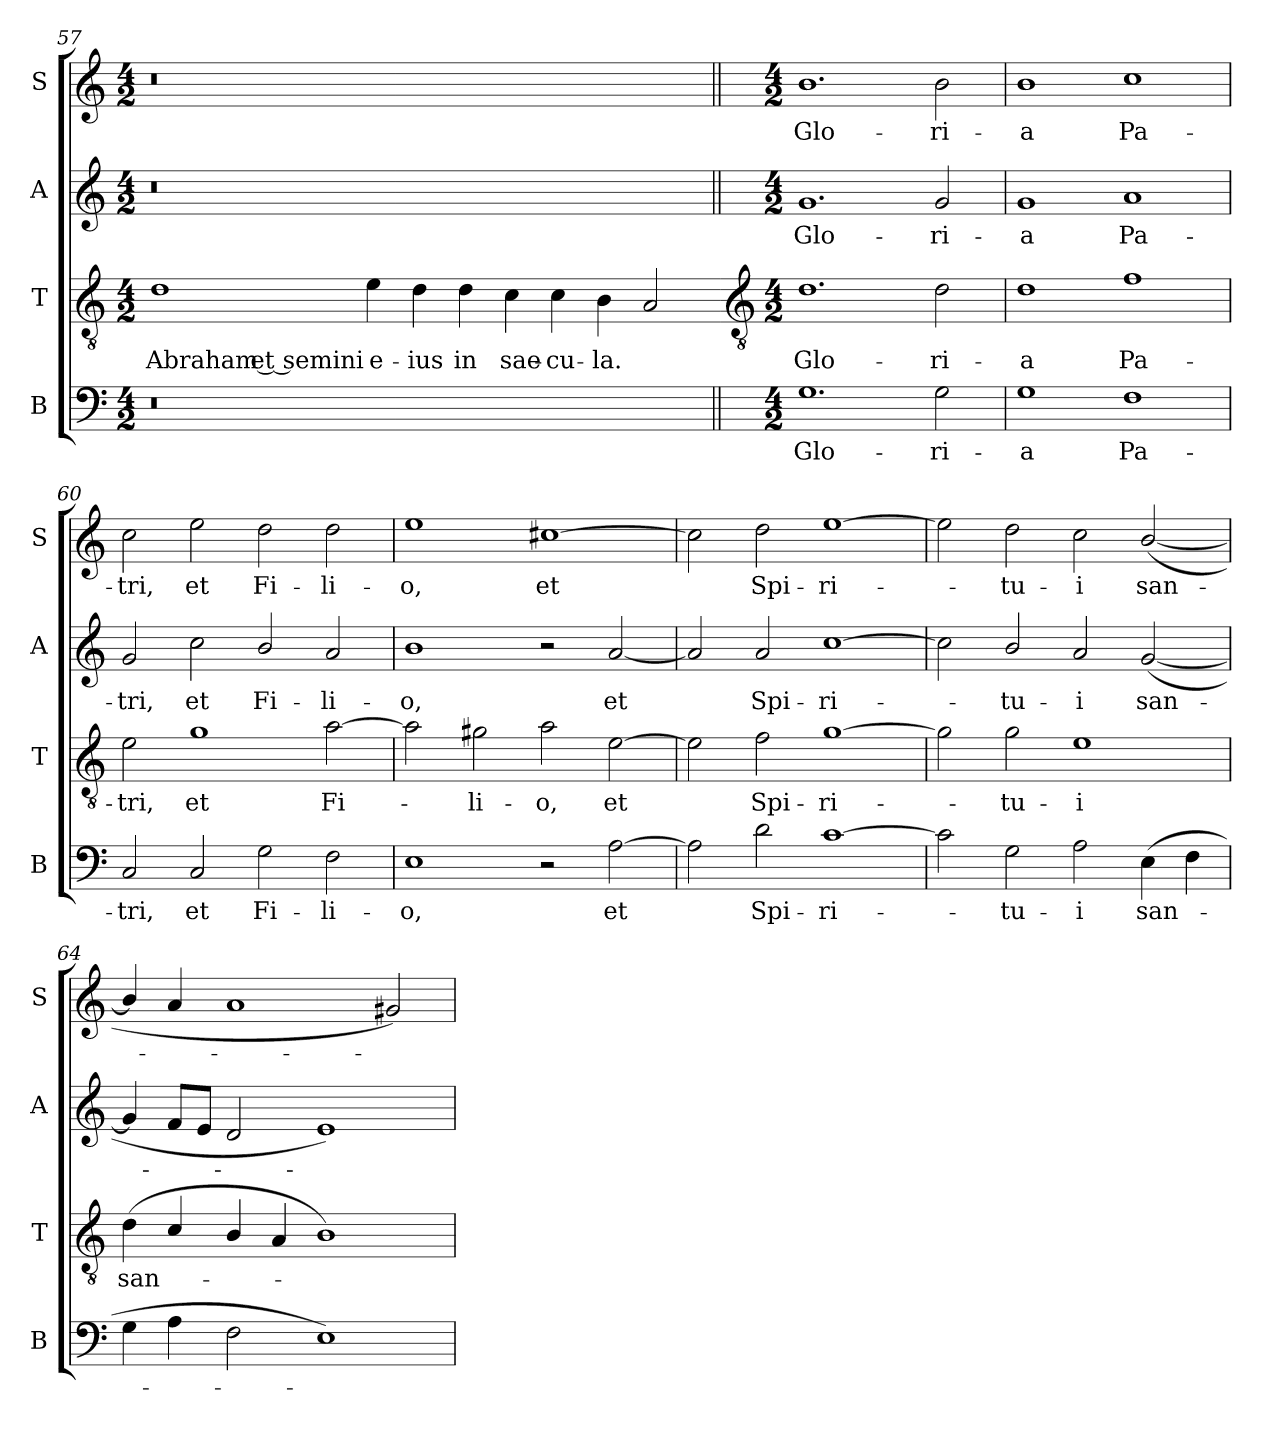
**kern	**text	**kern	**text	**kern	**text	**kern	**text
*part4	*part4	*part3	*part3	*part2	*part2	*part1	*part1
*staff4	*staff4	*staff3	*staff3	*staff2	*staff2	*staff1	*staff1
*I"B	*	*I"T	*	*I"A	*	*I"S	*
*I'B	*	*I'T	*	*I'A	*	*I'S	*
*clefF4	*	*clefGv2	*	*clefG2	*	*clefG2	*
*k[]	*	*k[]	*	*k[]	*	*k[]	*
*C:	*	*C:	*	*C:	*	*C:	*
*M4/2	*	*M4/2	*	*M4/2	*	*M4/2	*
=57	=57	=57	=57	=57	=57	=57	=57
!	!	!	!LO:LY:b	!	!	!	!
0.r	.	1d	Abraham et semini	0.r	.	0.r	.
!	!	!	!LO:LY:b	!	!	!	!
.	.	4e	e-	.	.	.	.
!	!	!	!LO:LY:b	!	!	!	!
.	.	4d	-ius	.	.	.	.
!	!	!	!LO:LY:b	!	!	!	!
.	.	4d	in	.	.	.	.
!	!	!	!LO:LY:b	!	!	!	!
.	.	4c	sae-	.	.	.	.
!	!	!	!LO:LY:b	!	!	!	!
.	.	4c	-cu-	.	.	.	.
!	!	!	!LO:LY:b	!	!	!	!
.	.	4B	-la.	.	.	.	.
.	.	2A	.	.	.	.	.
!!LO:LB:g=z
=58||	=58||	=58-	=58||	=58||	=58||	=58||	=58||
*	*	*clefGv2	*	*	*	*	*
*k[]	*	*	*	*k[]	*	*k[]	*
*C:	*	*	*	*C:	*	*C:	*
*M4/2	*	*M4/2	*	*M4/2	*	*M4/2	*
!	!LO:LY:b	!	!LO:LY:b	!	!LO:LY:b	!	!LO:LY:b
1.G	Glo-	1.d	Glo-	1.g	Glo-	1.b	Glo-
!	!LO:LY:b	!	!LO:LY:b	!	!LO:LY:b	!	!LO:LY:b
2G	-ri-	2d	-ri-	2g	-ri-	2b	-ri-
=59	=59	=59	=59	=59	=59	=59	=59
!	!LO:LY:b	!	!LO:LY:b	!	!LO:LY:b	!	!LO:LY:b
1G	-a	1d	-a	1g	-a	1b	-a
!	!LO:LY:b	!	!LO:LY:b	!	!LO:LY:b	!	!LO:LY:b
1F	Pa-	1f	Pa-	1a	Pa-	1cc	Pa-
=60	=60	=60	=60	=60	=60	=60	=60
!	!LO:LY:b	!	!LO:LY:b	!	!LO:LY:b	!	!LO:LY:b
2C	-tri,	2e	-tri,	2g	-tri,	2cc	-tri,
!	!LO:LY:b	!	!LO:LY:b	!	!LO:LY:b	!	!LO:LY:b
2C	et	1g	et	2cc	et	2ee	et
!	!LO:LY:b	!	!	!	!LO:LY:b	!	!LO:LY:b
2G	Fi-	.	.	2b/	Fi-	2dd	Fi-
!	!LO:LY:b	!	!LO:LY:b	!	!LO:LY:b	!	!LO:LY:b
2F	-li-	[2a	Fi-	2a	-li-	2dd	-li-
=61	=61	=61	=61	=61	=61	=61	=61
!	!LO:LY:b	!	!	!	!LO:LY:b	!	!LO:LY:b
1E	-o,	2a]	.	1b	-o,	1ee	-o,
!	!	!	!LO:LY:b	!	!	!	!
.	.	2g#X	li-	.	.	.	.
!	!	!	!LO:LY:b	!	!	!	!LO:LY:b
2r	.	2a	-o,	2r	.	[1cc#X	et
!	!LO:LY:b	!	!LO:LY:b	!	!LO:LY:b	!	!
[2A	et	[2e	et	[2a	et	.	.
=62	=62	=62	=62	=62	=62	=62	=62
2A]	.	2e]	.	2a]	.	2cc#]	.
!	!LO:LY:b	!	!LO:LY:b	!	!LO:LY:b	!	!LO:LY:b
2d	Spi-	2f	Spi-	2a	Spi-	2dd	Spi-
!	!LO:LY:b	!	!LO:LY:b	!	!LO:LY:b	!	!LO:LY:b
[1c	-ri-	[1g	-ri-	[1cc	-ri-	[1ee	-ri-
=63	=63	=63	=63	=63	=63	=63	=63
2c]	.	2g]	.	2cc]	.	2ee]	.
!	!LO:LY:b	!	!LO:LY:b	!	!LO:LY:b	!	!LO:LY:b
2G	tu-	2g	tu-	2b/	tu-	2dd	tu-
!	!LO:LY:b	!	!LO:LY:b	!	!LO:LY:b	!	!LO:LY:b
2A	-i	1e	-i	2a	-i	2cc	-i
!	!LO:LY:b	!	!	!	!LO:LY:b	!	!LO:LY:b
(>4E	san-	.	.	(<[2g	san-	(<[2b/	san-
4F	.	.	.	.	.	.	.
=64	=64	=64	=64	=64	=64	=64	=64
!	!	!	!LO:LY:b	!	!	!	!
4G	.	(<4d	san-	4g]	.	4b/]	.
4A	.	4c/	.	8fL	.	4a	.
.	.	.	.	8eJ	.	.	.
2F	.	4B/	.	2d	.	1a	.
.	.	4A	.	.	.	.	.
1E)	.	1B/)	.	1e)	.	.	.
.	.	.	.	.	.	2g#X)	.
=	=	=	=	=	=	=	=
*-	*-	*-	*-	*-	*-	*-	*-
